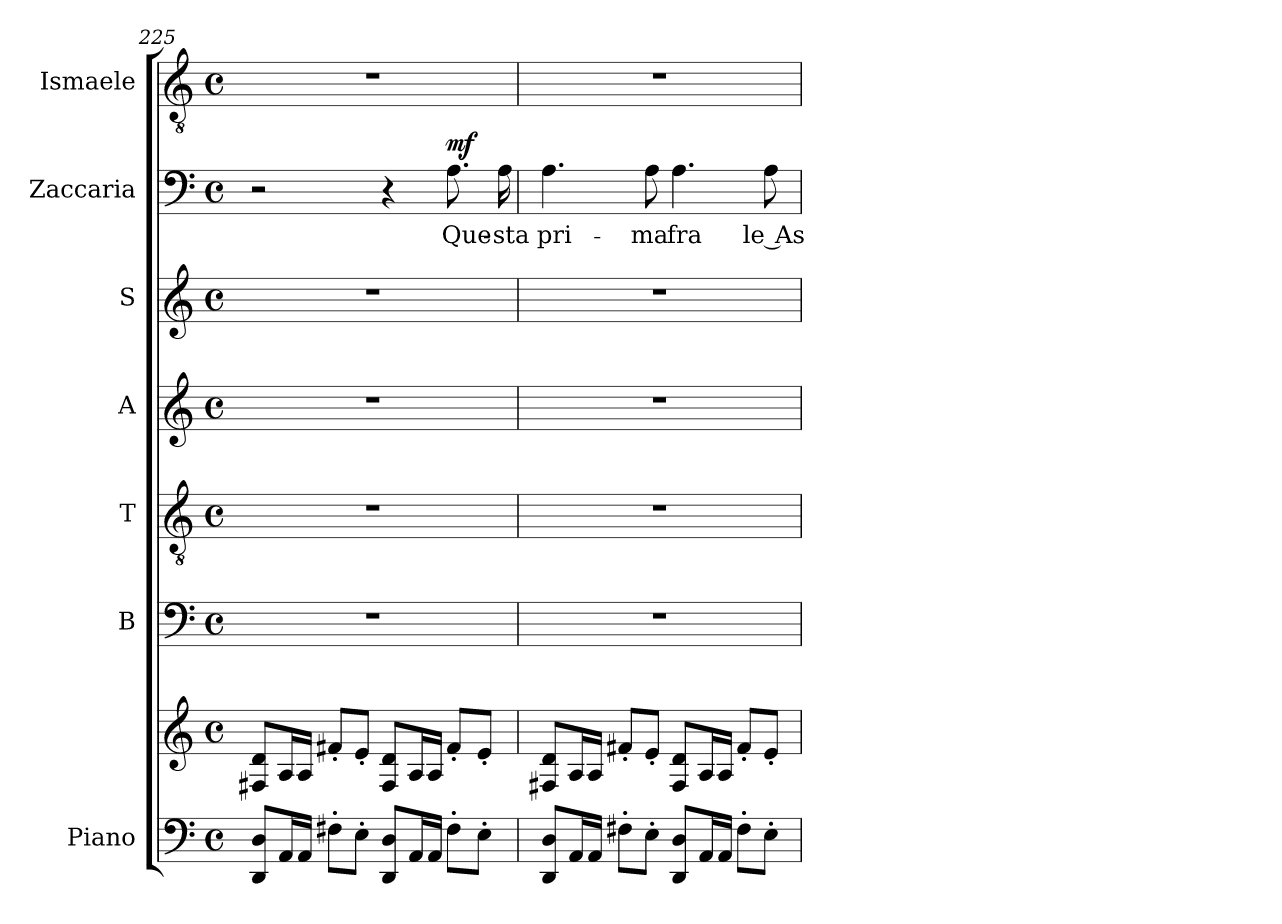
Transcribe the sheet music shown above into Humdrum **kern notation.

**kern	**kern	**kern	**kern	**kern	**kern	**kern	**text	**dynam	**kern
*part7	*part7	*part6	*part5	*part4	*part3	*part2	*part2	*part2	*part1
*staff8	*staff7	*staff6	*staff5	*staff4	*staff3	*staff2	*staff2	*staff2	*staff1
*I"Piano	*	*I"B	*I"T	*I"A	*I"S	*I"Zaccaria	*	*	*I"Ismaele
*I'Pno	*	*I'B	*I'T	*I'A	*I'S	*	*	*	*
*clefF4	*clefG2	*clefF4	*clefGv2	*clefG2	*clefG2	*clefF4	*	*	*clefGv2
*k[]	*k[]	*k[]	*k[]	*k[]	*k[]	*k[]	*	*	*k[]
*M4/4	*M4/4	*M4/4	*M4/4	*M4/4	*M4/4	*M4/4	*	*	*M4/4
*met(c)	*met(c)	*met(c)	*met(c)	*met(c)	*met(c)	*met(c)	*	*	*met(c)
=225	=225	=225	=225	=225	=225	=225	=225	=225	=225
8DD/ 8D/L	8F#X/ 8d/L	1r	1r	1r	1r	2r	.	.	1r
16AA/L	16A/L	.	.	.	.	.	.	.	.
16AA/JJ	16A/JJ	.	.	.	.	.	.	.	.
8F#X'\L	8f#X'/L	.	.	.	.	.	.	.	.
8E'\J	8e'/J	.	.	.	.	.	.	.	.
8DD/ 8D/L	8F#/ 8d/L	.	.	.	.	4r	.	.	.
16AA/L	16A/L	.	.	.	.	.	.	.	.
16AA/JJ	16A/JJ	.	.	.	.	.	.	.	.
!	!	!	!	!	!	!	!LO:LY:b	!LO:DY:a	!
8F#'\L	8f#'/L	.	.	.	.	8.A\	Que-	mf	.
8E'\J	8e'/J	.	.	.	.	.	.	.	.
!	!	!	!	!	!	!	!LO:LY:b	!	!
.	.	.	.	.	.	16A\	-sta	.	.
=226	=226	=226	=226	=226	=226	=226	=226	=226	=226
!	!	!	!	!	!	!	!LO:LY:b	!	!
8DD/ 8D/L	8F#X/ 8d/L	1r	1r	1r	1r	4.A\	pri-	.	1r
16AA/L	16A/L	.	.	.	.	.	.	.	.
16AA/JJ	16A/JJ	.	.	.	.	.	.	.	.
8F#X'\L	8f#X'/L	.	.	.	.	.	.	.	.
!	!	!	!	!	!	!	!LO:LY:b	!	!
8E'\J	8e'/J	.	.	.	.	8A\	-ma	.	.
!	!	!	!	!	!	!	!LO:LY:b	!	!
8DD/ 8D/L	8F#/ 8d/L	.	.	.	.	4.A\	fra	.	.
16AA/L	16A/L	.	.	.	.	.	.	.	.
16AA/JJ	16A/JJ	.	.	.	.	.	.	.	.
8F#'\L	8f#'/L	.	.	.	.	.	.	.	.
!	!	!	!	!	!	!	!LO:LY:b	!	!
8E'\J	8e'/J	.	.	.	.	8A\	le As-	.	.
=	=	=	=	=	=	=	=	=	=
*-	*-	*-	*-	*-	*-	*-	*-	*-	*-
